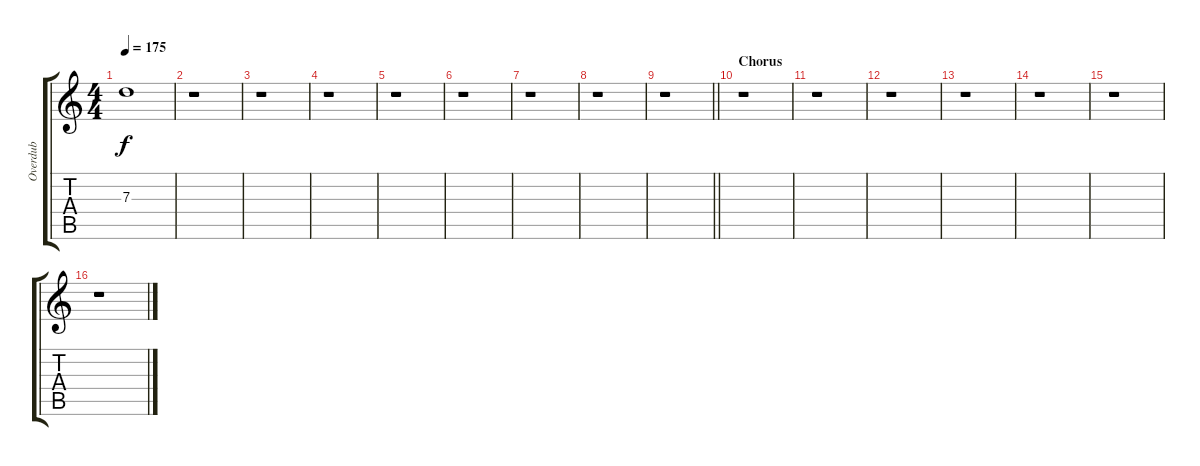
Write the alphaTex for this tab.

\track ("Overdub" "Overdub") {instrument overdrivenguitar}
\staff {score tabs}
\tuning (E4 B3 G3 D3 A2 E2) {hide}
\ts (4 4)
\tempo 175
\clef g2
\ks c
7.3{t}.1{dy f} |
r.1 |
r.1 |
r.1 |
r.1 |
r.1 |
r.1 |
r.1 |
\barLineRight lightlight
r.1 |
\section ("" "Chorus")
r.1 |
r.1 |
r.1 |
r.1 |
r.1 |
r.1 |
r.1
